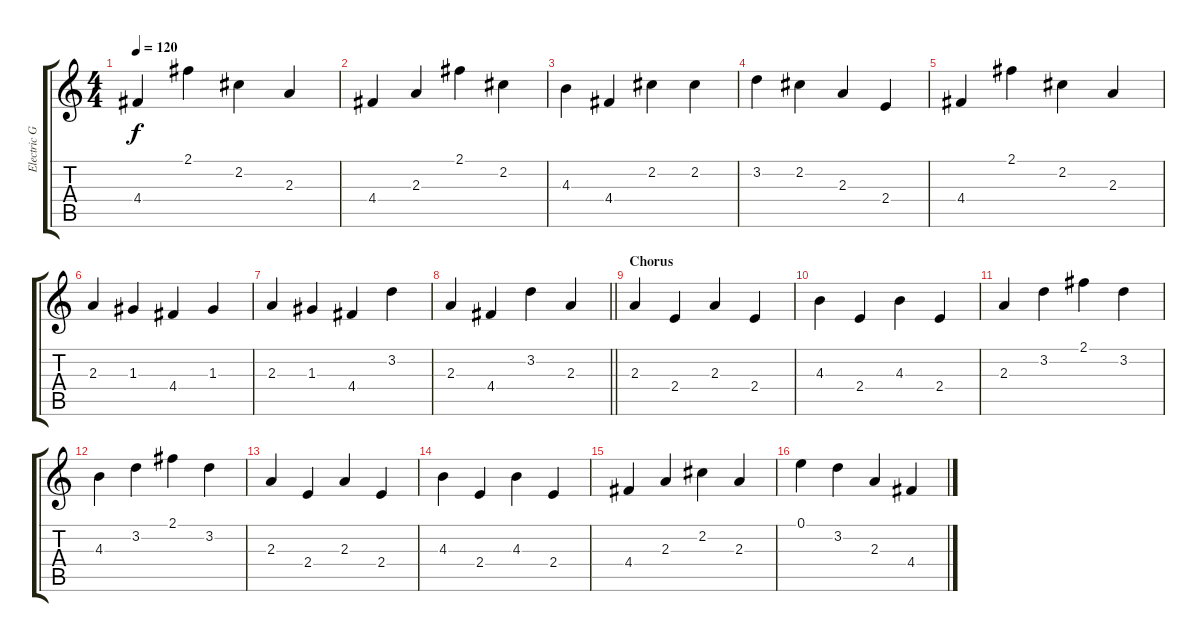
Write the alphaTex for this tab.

\track ("Electric Gtr 1" "Electric G") {instrument electricguitarclean}
\staff {score tabs}
\tuning (E4 B3 G3 D3 A2 E2) {hide}
\ts (4 4)
\tempo 120
\clef g2
\ks c
4.4.4{dy f} 2.1.4 2.2.4 2.3.4 |
4.4.4 2.3.4 2.1.4 2.2.4 |
4.3.4 4.4.4 2.2.4 2.2.4 |
3.2.4 2.2.4 2.3.4 2.4.4 |
4.4.4 2.1.4 2.2.4 2.3.4 |
2.3.4 1.3.4 4.4.4 1.3.4 |
2.3.4 1.3.4 4.4.4 3.2.4 |
\barLineRight lightlight
2.3.4 4.4.4 3.2.4 2.3.4 |
\section ("" "Chorus")
2.3.4 2.4.4 2.3.4 2.4.4 |
4.3.4 2.4.4 4.3.4 2.4.4 |
2.3.4 3.2.4 2.1.4 3.2.4 |
4.3.4 3.2.4 2.1.4 3.2.4 |
2.3.4 2.4.4 2.3.4 2.4.4 |
4.3.4 2.4.4 4.3.4 2.4.4 |
4.4.4 2.3.4 2.2.4 2.3.4 |
0.1.4 3.2.4 2.3.4 4.4.4
